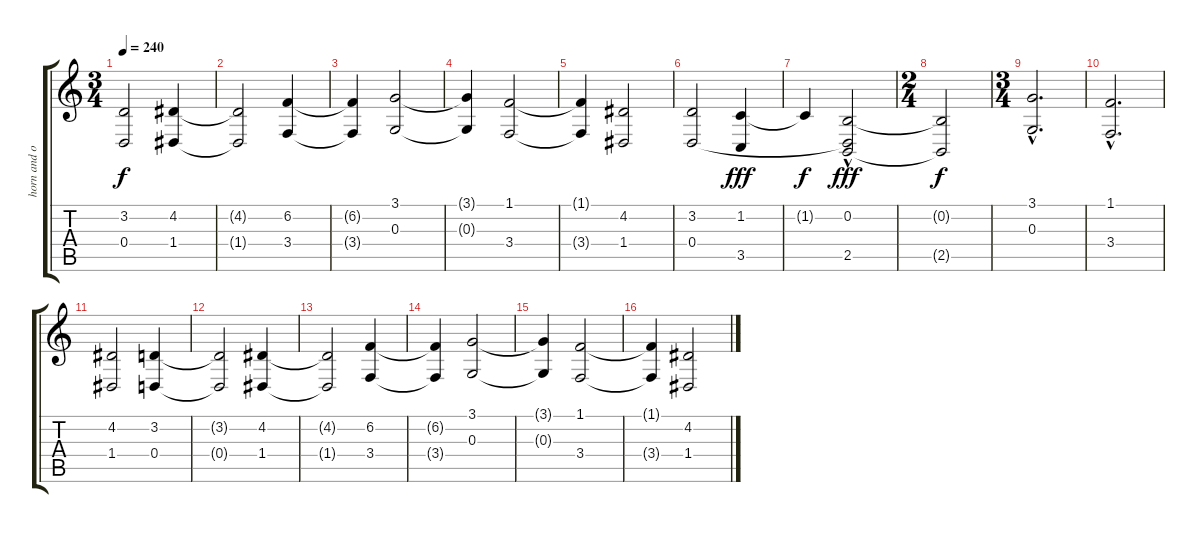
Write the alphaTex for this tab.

\track ("horn and organ(alex stariopoli)" "horn and o") {instrument frenchhorn}
\staff {score tabs}
\tuning (E4 B3 G3 D3 A2 E2) {hide}
\ts (3 4)
\tempo 240
\clef g2
\ks c
(3.2{t} 0.4{t}).2{dy f} (4.2 1.4).4 |
(4.2{t} 1.4{t}).2 (6.2 3.4).4 |
(6.2{t} 3.4{t}).4 (3.1 0.3).2 |
(3.1{t} 0.3{t}).4 (1.1 3.4).2 |
(1.1{t} 3.4{t}).4 (4.2 1.4).2 |
(3.2 0.4).2 (1.2 3.5).4{dy fff} |
1.2{t}.4{dy f} (0.2{hac} 0.4{t} 2.5).2{dy fff} |
\ts (2 4)
(0.2{t} 2.5{t}).2{dy f} |
\ts (3 4)
(3.1{hac} 0.3{hac}).2{d instrument frenchhorn} |
(1.1{hac} 3.4{hac}).2{d} |
(4.2 1.4).2 (3.2 0.4).4 |
(3.2{t} 0.4{t}).2 (4.2 1.4).4 |
(4.2{t} 1.4{t}).2 (6.2 3.4).4 |
(6.2{t} 3.4{t}).4 (3.1 0.3).2 |
(3.1{t} 0.3{t}).4 (1.1 3.4).2 |
(1.1{t} 3.4{t}).4 (4.2 1.4).2
